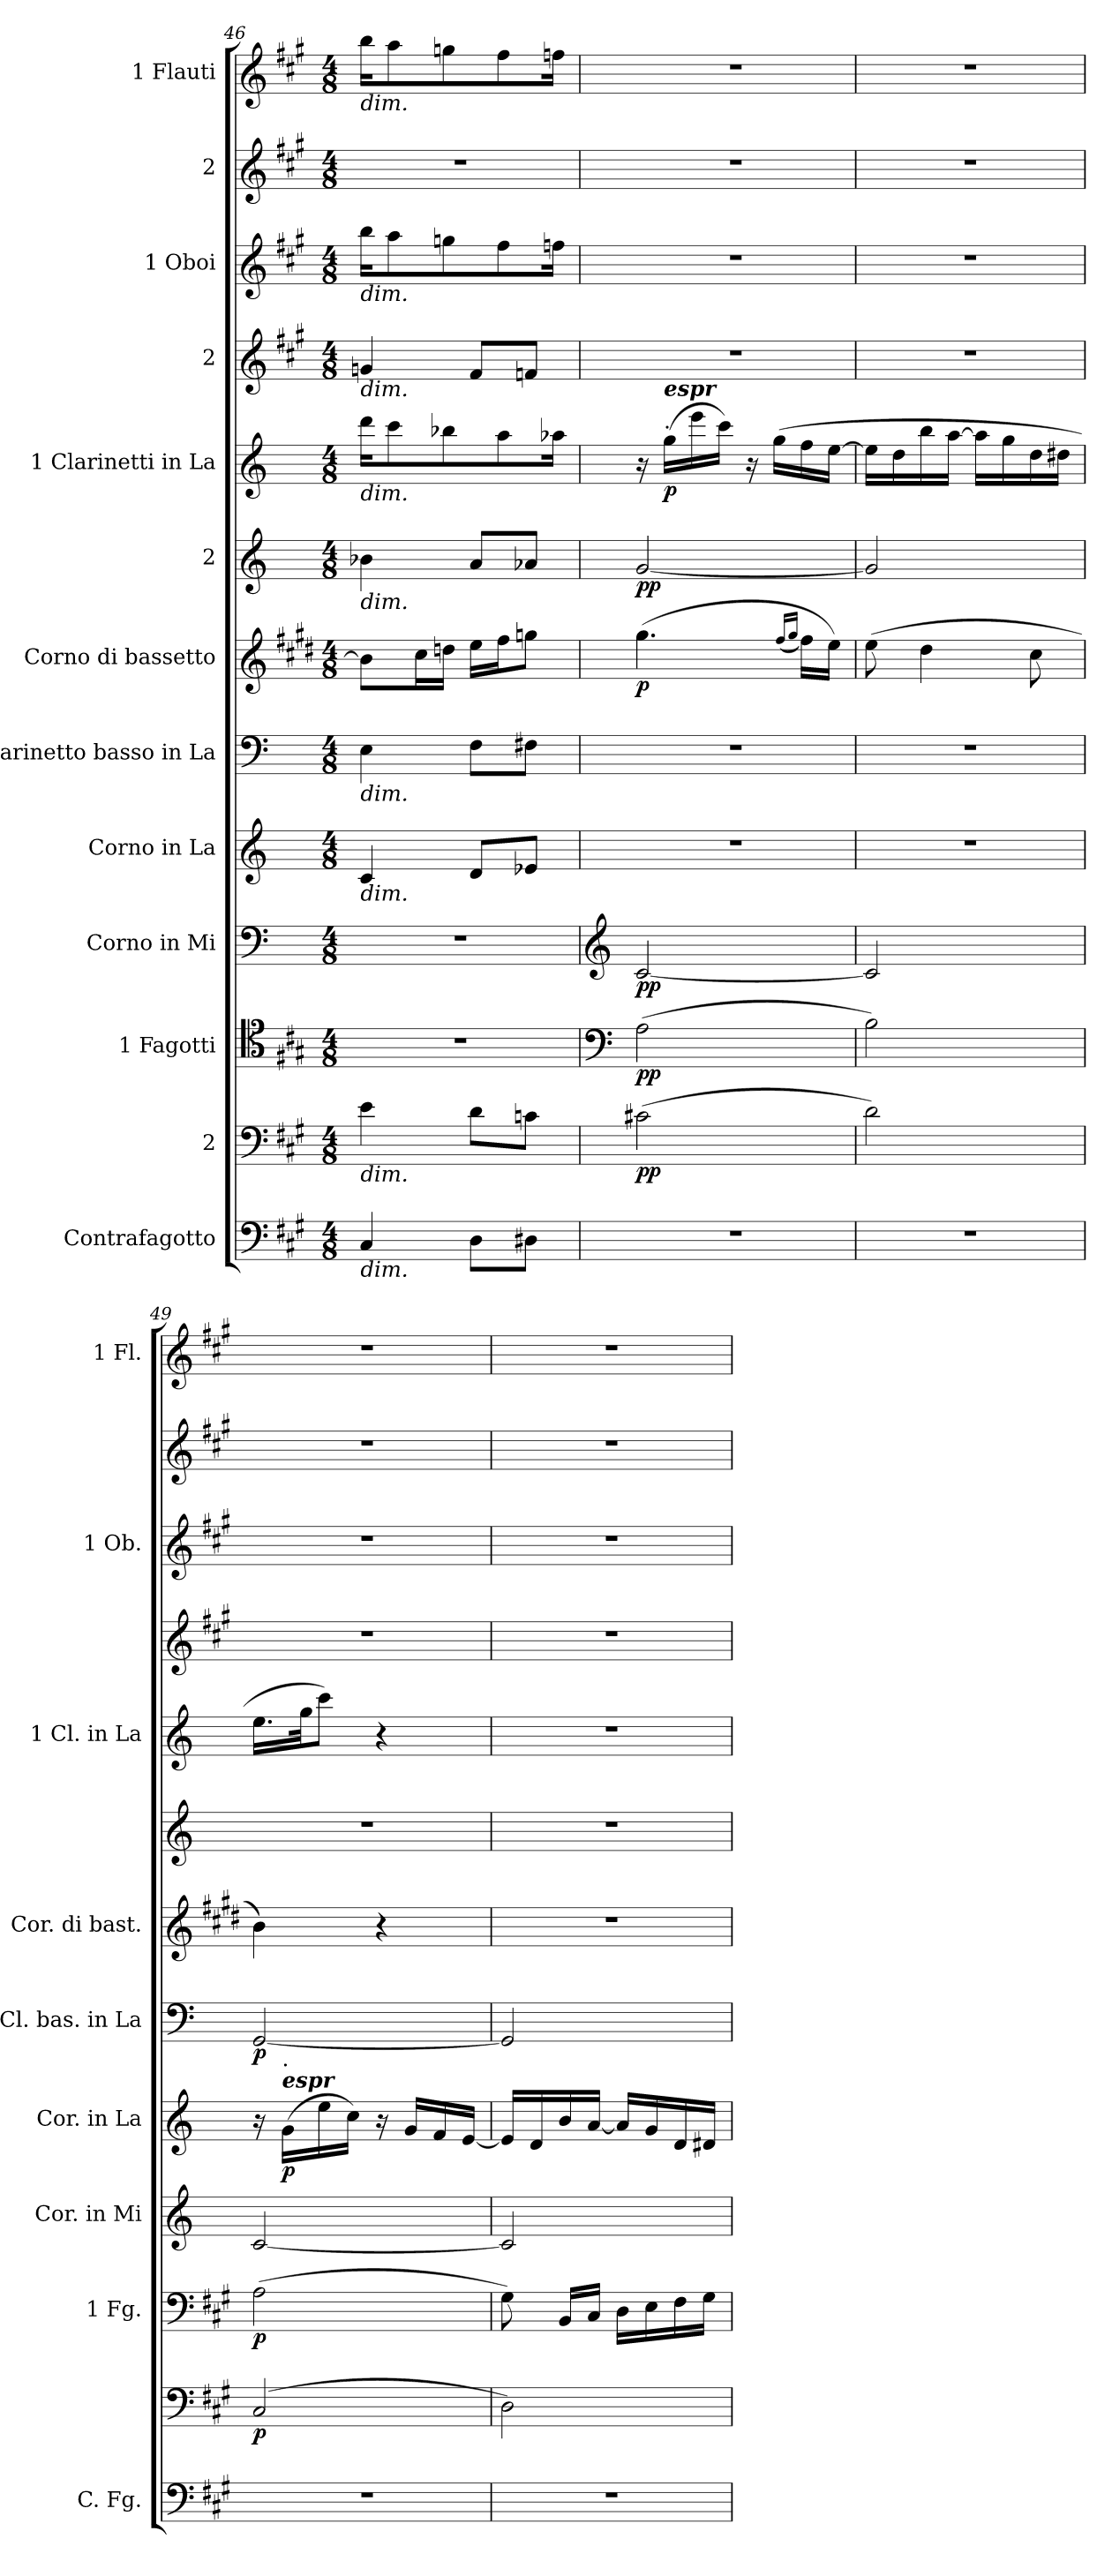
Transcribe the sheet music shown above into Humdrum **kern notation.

**kern	**kern	**dynam	**kern	**dynam	**kern	**dynam	**kern	**dynam	**kern	**dynam	**kern	**dynam	**kern	**dynam	**kern	**dynam	**kern	**kern	**kern	**kern
*part13	*part12	*part12	*part11	*part11	*part10	*part10	*part9	*part9	*part8	*part8	*part7	*part7	*part6	*part6	*part5	*part5	*part4	*part3	*part2	*part1
*staff13	*staff12	*staff12	*staff11	*staff11	*staff10	*staff10	*staff9	*staff9	*staff8	*staff8	*staff7	*staff7	*staff6	*staff6	*staff5	*staff5	*staff4	*staff3	*staff2	*staff1
*I"Contrafagotto	*I"2	*	*I"1  Fagotti	*	*I"Corno in Mi	*	*I"Corno in La	*	*I"Clarinetto basso in La	*	*I"Corno di bassetto	*	*I"2	*	*I"1  Clarinetti in La	*	*I"2	*I"1  Oboi	*I"2	*I"1  Flauti
*I'C. Fg.	*	*	*I'1  Fg.	*	*I'Cor. in Mi	*	*I'Cor. in La	*	*I'Cl. bas. in La	*	*I'Cor. di bast.	*	*	*	*I'1  Cl. in La	*	*	*I'1  Ob.	*	*I'1  Fl.
*clefF4	*clefF4	*	*clefC4	*	*clefF4	*	*clefG2	*	*clefF4	*	*clefG2	*	*clefG2	*	*clefG2	*	*clefG2	*clefG2	*clefG2	*clefG2
*ITrd7c12	*	*	*	*	*ITrd5c8	*	*ITrd2c3	*	*ITrd2c3	*	*ITrd4c7	*	*ITrd2c3	*	*ITrd2c3	*	*	*	*	*
*k[f#c#g#]	*k[f#c#g#]	*	*k[f#c#g#]	*	*k[f#c#g#d#]	*	*k[f#c#g#]	*	*k[f#c#g#]	*	*k[f#c#g#]	*	*k[f#c#g#]	*	*k[f#c#g#]	*	*k[f#c#g#]	*k[f#c#g#]	*k[f#c#g#]	*k[f#c#g#]
*M4/8	*M4/8	*	*M4/8	*	*M4/8	*	*M4/8	*	*M4/8	*	*M4/8	*	*M4/8	*	*M4/8	*	*M4/8	*M4/8	*M4/8	*M4/8
=46	=46	=46	=46	=46	=46	=46	=46	=46	=46	=46	=46	=46	=46	=46	=46	=46	=46	=46	=46	=46
!	!	!	!	!	!	!	!	!	!	!	!	!	!	!	!	!	!	!	!	!LO:TX:b:i:t=dim.
!	!	!	!	!	!	!	!	!	!	!	!	!	!	!	!	!	!	!LO:TX:b:i:t=dim.	!	!
!	!	!	!	!	!	!	!	!	!	!	!	!	!	!	!	!	!LO:TX:b:i:t=dim.	!	!	!
!	!	!	!	!	!	!	!	!	!	!	!	!	!	!	!LO:TX:b:i:t=dim.	!	!	!	!	!
!	!	!	!	!	!	!	!	!	!	!	!	!	!LO:TX:b:i:t=dim.	!	!	!	!	!	!	!
!	!	!	!	!	!	!	!	!	!LO:TX:b:i:t=dim.	!	!	!	!	!	!	!	!	!	!	!
!	!	!	!	!	!	!	!LO:TX:b:i:t=dim.	!	!	!	!	!	!	!	!	!	!	!	!	!
!	!LO:TX:b:i:t=dim.	!	!	!	!	!	!	!	!	!	!	!	!	!	!	!	!	!	!	!
!LO:TX:b:i:t=dim.	!	!	!	!	!	!	!	!	!	!	!	!	!	!	!	!	!	!	!	!
4CC#/	4e\	.	2r	.	2r	.	4A/	.	4C#\	.	8e\L]	.	4gn\	.	16bb\KL	.	4gn/	16bb\KL	2r	16bb\KL
.	.	.	.	.	.	.	.	.	.	.	.	.	.	.	8aa\	.	.	8aa\	.	8aa\
.	.	.	.	.	.	.	.	.	.	.	16f#\L	.	.	.	.	.	.	.	.	.
.	.	.	.	.	.	.	.	.	.	.	16gn\JJ	.	.	.	8ggn\	.	.	8ggn\	.	8ggn\
8DD\L	8d\L	.	.	.	.	.	8B/L	.	8D\L	.	16a\LL	.	8f#/L	.	.	.	8f#/L	.	.	.
.	.	.	.	.	.	.	.	.	.	.	16b\J	.	.	.	8ff#\	.	.	8ff#\	.	8ff#\
8DD#X\J	8cn\J	.	.	.	.	.	8cn/J	.	8D#X\J	.	8ccn\J	.	8fn/J	.	.	.	8fn/J	.	.	.
.	.	.	.	.	.	.	.	.	.	.	.	.	.	.	16ffn\Jk	.	.	16ffn\Jk	.	16ffn\Jk
=47	=47	=47	=47	=47	=47	=47	=47	=47	=47	=47	=47	=47	=47	=47	=47	=47	=47	=47	=47	=47
!!LO:REH:place=s1:a:B:cj:fs=14:t=4
!!LO:REH:place=s1:b:B:cj:fs=14:t=4
*	*	*	*clefF4	*	*clefG2	*	*	*	*	*	*	*	*	*	*	*	*	*	*	*
!	!	!LO:DY:b	!	!LO:DY:b	!	!LO:DY:b	!	!	!	!	!	!LO:DY:b	!	!LO:DY:b	!	!	!	!	!	!
2r	(2c#X\	pp	(2A\	pp	[2E/	pp	2r	.	2r	.	(4.cc#\	p	[2e/	pp	16r	.	2r	2r	2r	2r
!	!	!	!	!	!	!	!	!	!	!	!	!	!	!	!LO:TX:a:Bi:t=espr	!	!	!	!	!
!	!	!	!	!	!	!	!	!	!	!	!	!	!	!	!LO:TX:a:t=.	!	!	!	!	!
!	!	!	!	!	!	!	!	!	!	!	!	!	!	!	!	!LO:DY:b	!	!	!	!
.	.	.	.	.	.	.	.	.	.	.	.	.	.	.	(16ee\LL	p	.	.	.	.
.	.	.	.	.	.	.	.	.	.	.	.	.	.	.	16ccc#\	.	.	.	.	.
.	.	.	.	.	.	.	.	.	.	.	.	.	.	.	16aa\JJ)	.	.	.	.	.
.	.	.	.	.	.	.	.	.	.	.	.	.	.	.	16r	.	.	.	.	.
.	.	.	.	.	.	.	.	.	.	.	.	.	.	.	(16ee\LL	.	.	.	.	.
.	.	.	.	.	.	.	.	.	.	.	(16qb/LL	.	.	.	.	.	.	.	.	.
.	.	.	.	.	.	.	.	.	.	.	16qcc#/JJ	.	.	.	.	.	.	.	.	.
.	.	.	.	.	.	.	.	.	.	.	16b\LL)	.	.	.	16dd\	.	.	.	.	.
.	.	.	.	.	.	.	.	.	.	.	16a\JJ)	.	.	.	[16cc#\JJ	.	.	.	.	.
=48	=48	=48	=48	=48	=48	=48	=48	=48	=48	=48	=48	=48	=48	=48	=48	=48	=48	=48	=48	=48
2r	2d\)	.	2B\)	.	2E/]	.	2r	.	2r	.	(8a\	.	2e/]	.	16cc#\LL]	.	2r	2r	2r	2r
.	.	.	.	.	.	.	.	.	.	.	.	.	.	.	16b\	.	.	.	.	.
.	.	.	.	.	.	.	.	.	.	.	4g#\	.	.	.	16gg#\	.	.	.	.	.
.	.	.	.	.	.	.	.	.	.	.	.	.	.	.	[16ff#\JJ	.	.	.	.	.
.	.	.	.	.	.	.	.	.	.	.	.	.	.	.	16ff#\LL]	.	.	.	.	.
.	.	.	.	.	.	.	.	.	.	.	.	.	.	.	16ee\	.	.	.	.	.
.	.	.	.	.	.	.	.	.	.	.	8f#\	.	.	.	16b\	.	.	.	.	.
.	.	.	.	.	.	.	.	.	.	.	.	.	.	.	16b#X\JJ	.	.	.	.	.
!!LO:PB:g=z
=49	=49	=49	=49	=49	=49	=49	=49	=49	=49	=49	=49	=49	=49	=49	=49	=49	=49	=49	=49	=49
!	!	!LO:DY:b	!	!LO:DY:b	!	!	!	!	!	!LO:DY:b	!	!	!	!	!	!	!	!	!	!
2r	(2C#/	p	(2A\	p	[2E/	.	16r	.	[2EE/	p	4e\)	.	2r	.	16.cc#\LL	.	2r	2r	2r	2r
!	!	!	!	!	!	!	!LO:TX:a:Bi:t=espr	!	!	!	!	!	!	!	!	!	!	!	!	!
!	!	!	!	!	!	!	!LO:TX:a:t=.	!	!	!	!	!	!	!	!	!	!	!	!	!
!	!	!	!	!	!	!	!	!LO:DY:b	!	!	!	!	!	!	!	!	!	!	!	!
.	.	.	.	.	.	.	(16e\LL	p	.	.	.	.	.	.	.	.	.	.	.	.
.	.	.	.	.	.	.	.	.	.	.	.	.	.	.	32ee\JK	.	.	.	.	.
.	.	.	.	.	.	.	16cc#\	.	.	.	.	.	.	.	8aa\J)	.	.	.	.	.
.	.	.	.	.	.	.	16a\JJ)	.	.	.	.	.	.	.	.	.	.	.	.	.
.	.	.	.	.	.	.	16r	.	.	.	4r	.	.	.	4r	.	.	.	.	.
.	.	.	.	.	.	.	16e/LL	.	.	.	.	.	.	.	.	.	.	.	.	.
.	.	.	.	.	.	.	16d/	.	.	.	.	.	.	.	.	.	.	.	.	.
.	.	.	.	.	.	.	[16c#/JJ	.	.	.	.	.	.	.	.	.	.	.	.	.
=50	=50	=50	=50	=50	=50	=50	=50	=50	=50	=50	=50	=50	=50	=50	=50	=50	=50	=50	=50	=50
2r	2D\)	.	8G#\)	.	2E/]	.	16c#/LL]	.	2EE/]	.	2r	.	2r	.	2r	.	2r	2r	2r	2r
.	.	.	.	.	.	.	16B/	.	.	.	.	.	.	.	.	.	.	.	.	.
.	.	.	16BB/LL	.	.	.	16g#/	.	.	.	.	.	.	.	.	.	.	.	.	.
.	.	.	16C#/JJ	.	.	.	[16f#/JJ	.	.	.	.	.	.	.	.	.	.	.	.	.
.	.	.	16D\LL	.	.	.	16f#/LL]	.	.	.	.	.	.	.	.	.	.	.	.	.
.	.	.	16E\	.	.	.	16e/	.	.	.	.	.	.	.	.	.	.	.	.	.
.	.	.	16F#\	.	.	.	16B/	.	.	.	.	.	.	.	.	.	.	.	.	.
.	.	.	16G#\JJ	.	.	.	16B#X/JJ	.	.	.	.	.	.	.	.	.	.	.	.	.
=	=	=	=	=	=	=	=	=	=	=	=	=	=	=	=	=	=	=	=	=
*-	*-	*-	*-	*-	*-	*-	*-	*-	*-	*-	*-	*-	*-	*-	*-	*-	*-	*-	*-	*-
